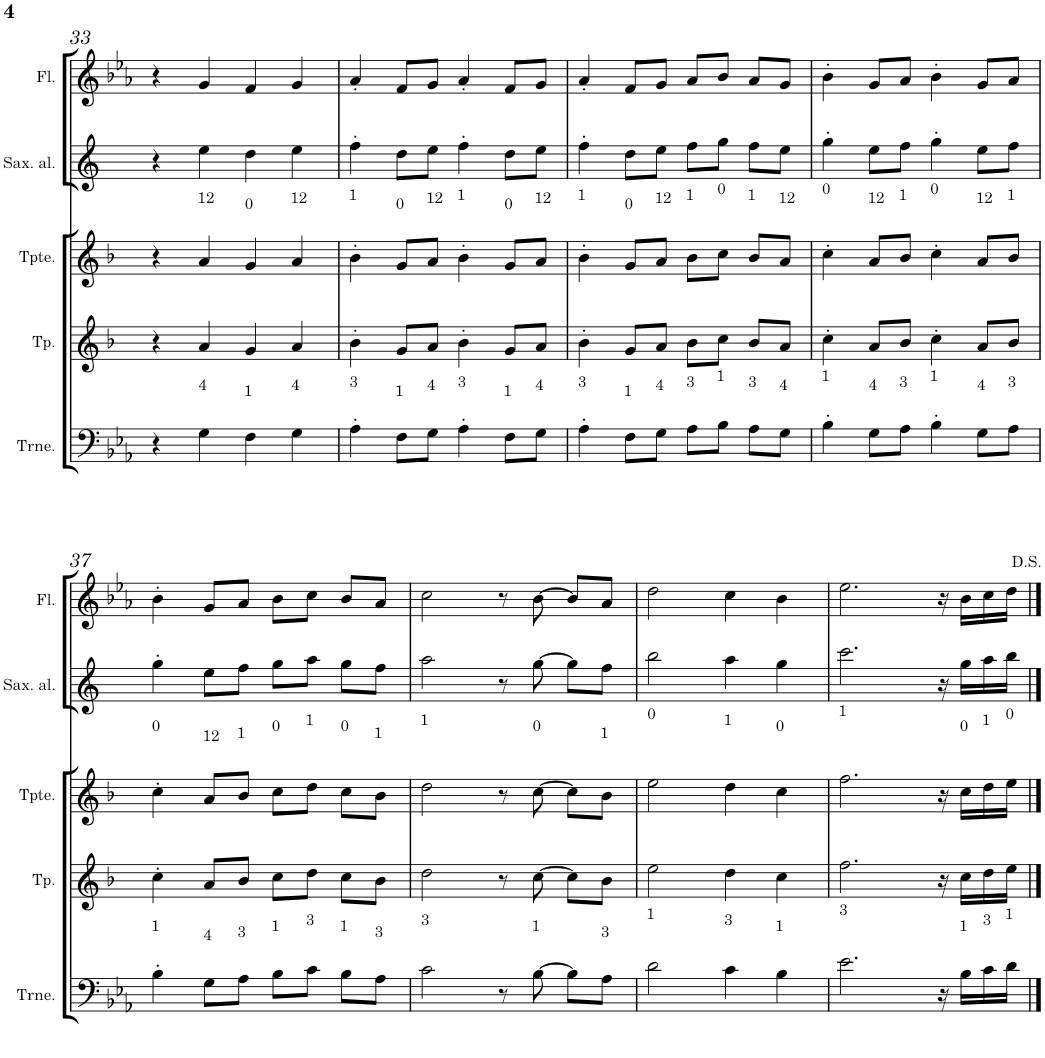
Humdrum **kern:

**kern	**kern	**kern	**kern	**kern
*part5	*part4	*part3	*part2	*part1
*staff5	*staff4	*staff3	*staff2	*staff1
*I"C clavF	*I"Bb	*I"Bb - Pirata	*I"Eb	*I"C clavG
!!LO:PB:g=z
*clefF4	*clefG2	*clefG2	*clefG2	*clefG2
*	*Trd1c2	*Trd1c2	*Trd5c9	*
*k[b-e-a-]	*k[b-]	*k[b-]	*k[]	*k[b-e-a-]
*E-:	*F:	*F:	*	*E-:
*M4/4	*M4/4	*M4/4	*M4/4	*M4/4
=33	=33	=33	=33	=33
4r	4r	4r	4r	4r
!	!	!LO:TX:a:t=12	!	!
!LO:TX:a:t=4	!	!	!	!
4G\	4a/	4a/	4ee\	4g/
!	!	!LO:TX:a:t=0	!	!
!LO:TX:a:t=1	!	!	!	!
4F\	4g/	4g/	4dd\	4f/
!	!	!LO:TX:a:t=12	!	!
!LO:TX:a:t=4	!	!	!	!
4G\	4a/	4a/	4ee\	4g/
=34	=34	=34	=34	=34
!	!	!LO:TX:a:t=1	!	!
!LO:TX:a:t=3	!	!	!	!
4A-'\	4b-'\	4b-'\	4ff'\	4a-'/
!	!	!LO:TX:a:t=0	!	!
!LO:TX:a:t=1	!	!	!	!
8F\L	8g/L	8g/L	8dd\L	8f/L
!	!	!LO:TX:a:t=12	!	!
!LO:TX:a:t=4	!	!	!	!
8G\J	8a/J	8a/J	8ee\J	8g/J
!	!	!LO:TX:a:t=1	!	!
!LO:TX:a:t=3	!	!	!	!
4A-'\	4b-'\	4b-'\	4ff'\	4a-'/
!	!	!LO:TX:a:t=0	!	!
!LO:TX:a:t=1	!	!	!	!
8F\L	8g/L	8g/L	8dd\L	8f/L
!	!	!LO:TX:a:t=12	!	!
!LO:TX:a:t=4	!	!	!	!
8G\J	8a/J	8a/J	8ee\J	8g/J
=35	=35	=35	=35	=35
!	!	!LO:TX:a:t=1	!	!
!LO:TX:a:t=3	!	!	!	!
4A-'\	4b-'\	4b-'\	4ff'\	4a-'/
!	!	!LO:TX:a:t=0	!	!
!LO:TX:a:t=1	!	!	!	!
8F\L	8g/L	8g/L	8dd\L	8f/L
!	!	!LO:TX:a:t=12	!	!
!LO:TX:a:t=4	!	!	!	!
8G\J	8a/J	8a/J	8ee\J	8g/J
!	!	!LO:TX:a:t=1	!	!
!LO:TX:a:t=3	!	!	!	!
8A-\L	8b-\L	8b-\L	8ff\L	8a-/L
!	!	!LO:TX:a:t=0	!	!
!LO:TX:a:t=1	!	!	!	!
8B-\J	8cc\J	8cc\J	8gg\J	8b-/J
!	!	!LO:TX:a:t=1	!	!
!LO:TX:a:t=3	!	!	!	!
8A-\L	8b-/L	8b-/L	8ff\L	8a-/L
!	!	!LO:TX:a:t=12	!	!
!LO:TX:a:t=4	!	!	!	!
8G\J	8a/J	8a/J	8ee\J	8g/J
=36	=36	=36	=36	=36
!	!	!LO:TX:a:t=0	!	!
!LO:TX:a:t=1	!	!	!	!
4B-'\	4cc'\	4cc'\	4gg'\	4b-'\
!	!	!LO:TX:a:t=12	!	!
!LO:TX:a:t=4	!	!	!	!
8G\L	8a/L	8a/L	8ee\L	8g/L
!	!	!LO:TX:a:t=1	!	!
!LO:TX:a:t=3	!	!	!	!
8A-\J	8b-/J	8b-/J	8ff\J	8a-/J
!	!	!LO:TX:a:t=0	!	!
!LO:TX:a:t=1	!	!	!	!
4B-'\	4cc'\	4cc'\	4gg'\	4b-'\
!	!	!LO:TX:a:t=12	!	!
!LO:TX:a:t=4	!	!	!	!
8G\L	8a/L	8a/L	8ee\L	8g/L
!	!	!LO:TX:a:t=1	!	!
!LO:TX:a:t=3	!	!	!	!
8A-\J	8b-/J	8b-/J	8ff\J	8a-/J
!!LO:LB:g=z
=37	=37	=37	=37	=37
!	!	!LO:TX:a:t=0	!	!
!LO:TX:a:t=1	!	!	!	!
4B-'\	4cc'\	4cc'\	4gg'\	4b-'\
!	!	!LO:TX:a:t=12	!	!
!LO:TX:a:t=4	!	!	!	!
8G\L	8a/L	8a/L	8ee\L	8g/L
!	!	!LO:TX:a:t=1	!	!
!LO:TX:a:t=3	!	!	!	!
8A-\J	8b-/J	8b-/J	8ff\J	8a-/J
!	!	!LO:TX:a:t=0	!	!
!LO:TX:a:t=1	!	!	!	!
8B-\L	8cc\L	8cc\L	8gg\L	8b-\L
!	!	!LO:TX:a:t=1	!	!
!LO:TX:a:t=3	!	!	!	!
8c\J	8dd\J	8dd\J	8aa\J	8cc\J
!	!	!LO:TX:a:t=0	!	!
!LO:TX:a:t=1	!	!	!	!
8B-\L	8cc\L	8cc\L	8gg\L	8b-/L
!	!	!LO:TX:a:t=1	!	!
!LO:TX:a:t=3	!	!	!	!
8A-\J	8b-\J	8b-\J	8ff\J	8a-/J
=38	=38	=38	=38	=38
!	!	!LO:TX:a:t=1	!	!
!LO:TX:a:t=3	!	!	!	!
2c\	2dd\	2dd\	2aa\	2cc\
8r	8r	8r	8r	8r
!	!	!LO:TX:a:t=0	!	!
!LO:TX:a:t=1	!	!	!	!
[>8B-\	[>8cc\	[>8cc\	[>8gg\	[>8b-\
8B-\L]	8cc\L]	8cc\L]	8gg\L]	8b-/L]
!	!	!LO:TX:a:t=1	!	!
!LO:TX:a:t=3	!	!	!	!
8A-\J	8b-\J	8b-\J	8ff\J	8a-/J
=39	=39	=39	=39	=39
!	!	!LO:TX:a:t=0	!	!
!LO:TX:a:t=1	!	!	!	!
2d\	2ee\	2ee\	2bb\	2dd\
!	!	!LO:TX:a:t=1	!	!
!LO:TX:a:t=3	!	!	!	!
4c\	4dd\	4dd\	4aa\	4cc\
!	!	!LO:TX:a:t=0	!	!
!LO:TX:a:t=1	!	!	!	!
4B-\	4cc\	4cc\	4gg\	4b-\
=40	=40	=40	=40	=40
!	!	!LO:TX:a:t=1	!	!
!LO:TX:a:t=3	!	!	!	!
2.e-\	2.ff\	2.ff\	2.ccc\	2.ee-\
16r	16r	16r	16r	16r
!	!	!LO:TX:a:t=0	!	!
!LO:TX:a:t=1	!	!	!	!
16B-\LL	16cc\LL	16cc\LL	16gg\LL	16b-\LL
!	!	!LO:TX:a:t=1	!	!
!LO:TX:a:t=3	!	!	!	!
16c\	16dd\	16dd\	16aa\	16cc\
!	!	!LO:TX:a:t=0	!	!
!LO:TX:a:t=1	!	!	!	!
16d\JJ	16ee\JJ	16ee\JJ	16bb\JJ	16dd\JJ
==	==	==	==	==
*-	*-	*-	*-	*-
